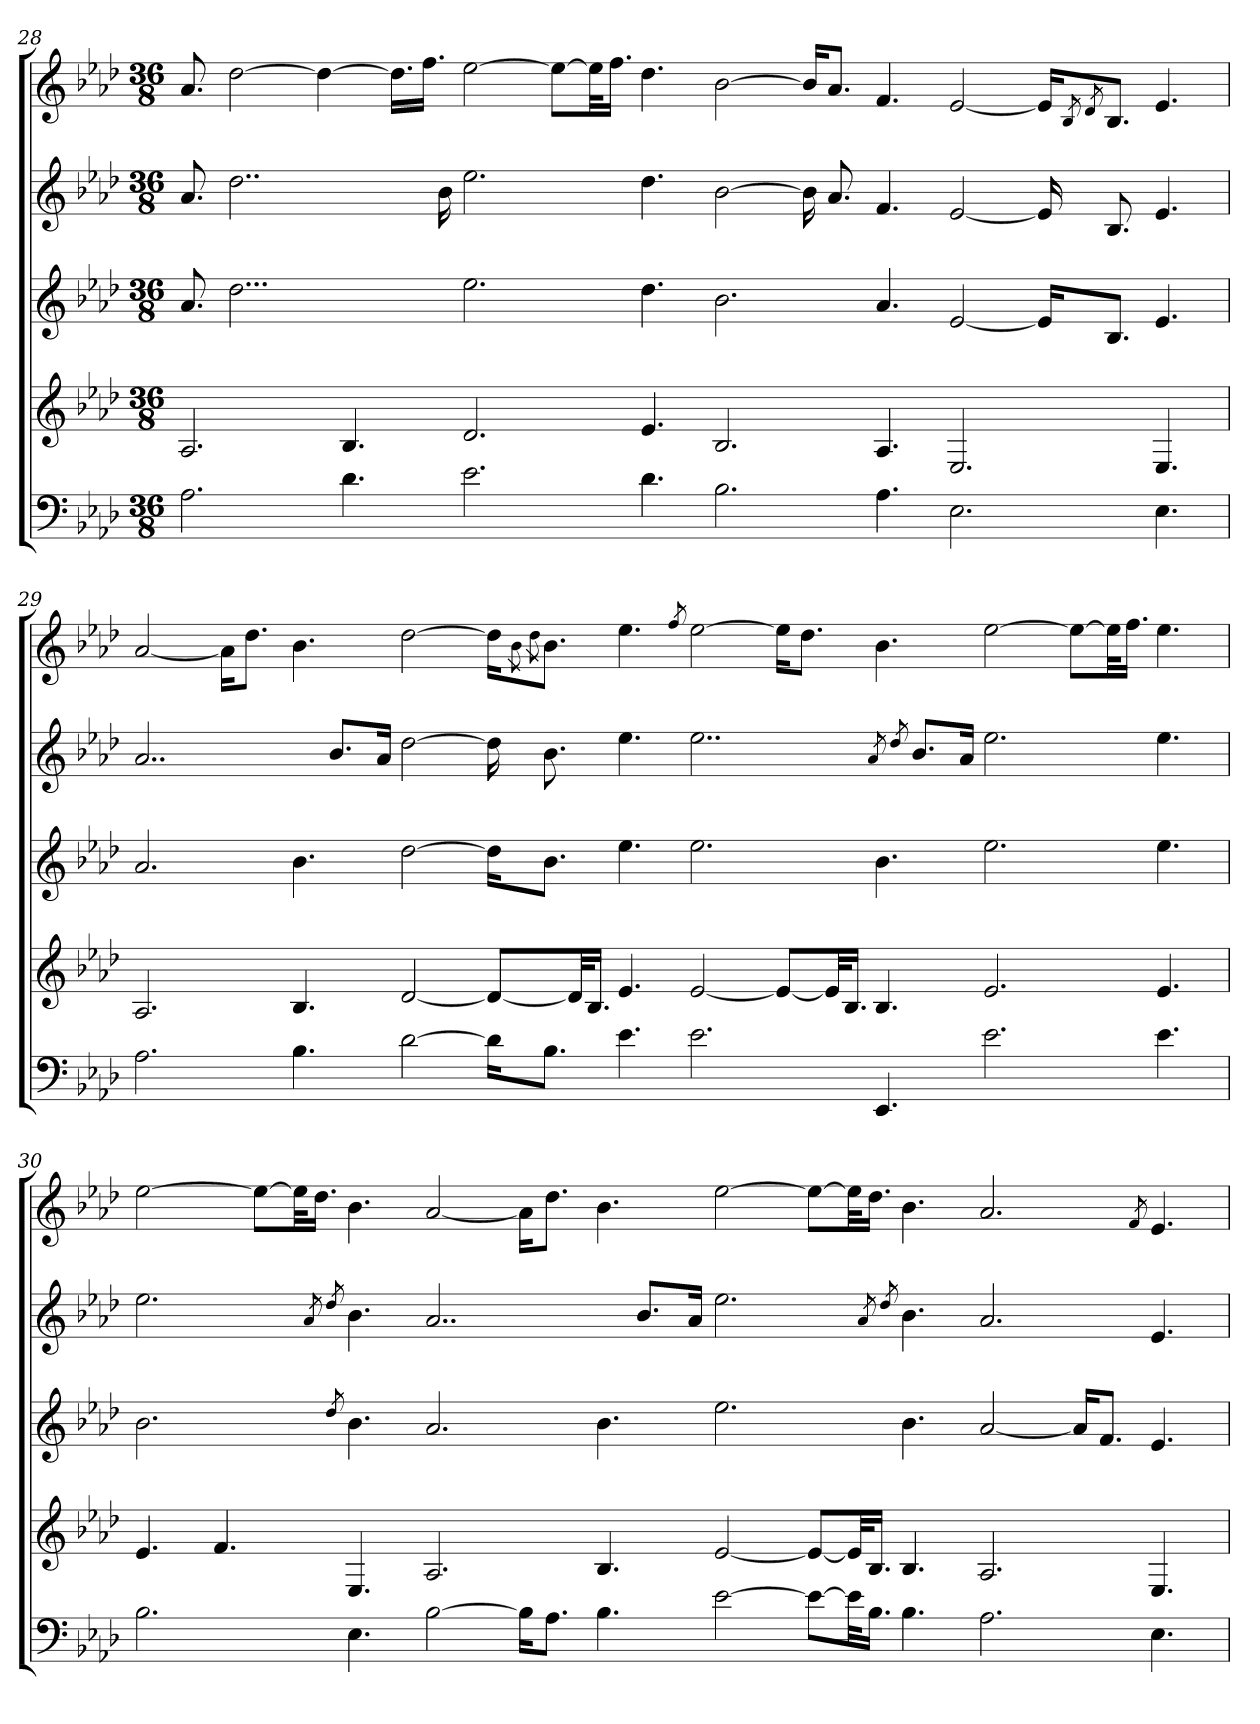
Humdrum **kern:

**kern	**kern	**kern	**kern	**kern
*part5	*part4	*part3	*part2	*part1
*staff5	*staff4	*staff3	*staff2	*staff1
*clefF4	*clefG2	*clefG2	*clefG2	*clefG2
*k[b-e-a-d-]	*k[b-e-a-d-]	*k[b-e-a-d-]	*k[b-e-a-d-]	*k[b-e-a-d-]
*M36/8	*M36/8	*M36/8	*M36/8	*M36/8
=28	=28	=28	=28	=28
2.A-	2.A-	8.a-	8.a-	8.a-
.	.	2...dd-	2..dd-	[2dd-
.	.	.	.	4dd-_
4.d-	4.B-	.	.	.
.	.	.	.	16.dd-\LL]
.	.	.	.	16.ff\JJ
.	.	.	16b-	.
2.e-	2.d-	2.ee-	2.ee-	[2ee-
.	.	.	.	8ee-\L_
.	.	.	.	32ee-\KL]
.	.	.	.	16.ff\JJ
4.d-	4.e-	4.dd-	4.dd-	4.dd-
2.B-	2.B-	2.b-	[2b-	[2b-
.	.	.	16b-]	16b-/KL]
.	.	.	8.a-	8.a-/J
4.A-	4.A-	4.a-	4.f	4.f
2.E-	2.E-	[2e-	[2e-	[2e-
.	.	16e-/KL]	16e-]	16e-/KL]
.	.	.	.	8qB-/
.	.	.	.	8qd-/
.	.	8.B-/J	8.B-	8.B-/J
4.E-	4.E-	4.e-	4.e-	4.e-
=29	=29	=29	=29	=29
2.A-	2.A-	2.a-	2..a-	[2a-
.	.	.	.	16a-\KL]
.	.	.	.	8.dd-\J
4.B-	4.B-	4.b-	.	4.b-
.	.	.	8.b-/L	.
.	.	.	16a-/Jk	.
[2d-	[2d-	[2dd-	[2dd-	[2dd-
16d-\KL]	8d-/L_	16dd-\KL]	16dd-]	16dd-\KL]
.	.	.	.	8qb-\
.	.	.	.	8qdd-\
8.B-\J	.	8.b-\J	8.b-	8.b-\J
.	32d-/KL]	.	.	.
.	16.B-/JJ	.	.	.
4.e-	4.e-	4.ee-	4.ee-	4.ee-
.	.	.	.	8qff
2.e-	[2e-	2.ee-	2..ee-	[2ee-
.	8e-/L_	.	.	16ee-\KL]
.	.	.	.	8.dd-\J
.	32e-/KL]	.	.	.
.	16.B-/JJ	.	.	.
4.EE-	4.B-	4.b-	.	4.b-
.	.	.	8qa-	.
.	.	.	8qdd-	.
.	.	.	8.b-/L	.
.	.	.	16a-/Jk	.
2.e-	2.e-	2.ee-	2.ee-	[2ee-
.	.	.	.	8ee-\L_
.	.	.	.	32ee-\KL]
.	.	.	.	16.ff\JJ
4.e-	4.e-	4.ee-	4.ee-	4.ee-
=30	=30	=30	=30	=30
2.B-	4.e-	2.b-	2.ee-	[2ee-
.	4.f	.	.	.
.	.	.	.	8ee-\L_
.	.	.	.	32ee-\KL]
.	.	.	.	16.dd-\JJ
.	.	.	8qa-	.
.	.	8qdd-	8qdd-	.
4.E-	4.E-	4.b-	4.b-	4.b-
[2B-	2.A-	2.a-	2..a-	[2a-
16B-\KL]	.	.	.	16a-\KL]
8.A-\J	.	.	.	8.dd-\J
4.B-	4.B-	4.b-	.	4.b-
.	.	.	8.b-/L	.
.	.	.	16a-/Jk	.
[2e-	[2e-	2.ee-	2.ee-	[2ee-
8e-\L_	8e-/L_	.	.	8ee-\L_
32e-\KL]	32e-/KL]	.	.	32ee-\KL]
16.B-\JJ	16.B-/JJ	.	.	16.dd-\JJ
.	.	.	8qa-	.
.	.	.	8qdd-	.
4.B-	4.B-	4.b-	4.b-	4.b-
2.A-	2.A-	[2a-	2.a-	2.a-
.	.	16a-/KL]	.	.
.	.	8.f/J	.	.
.	.	.	.	8qf
4.E-	4.E-	4.e-	4.e-	4.e-
=	=	=	=	=
*-	*-	*-	*-	*-
